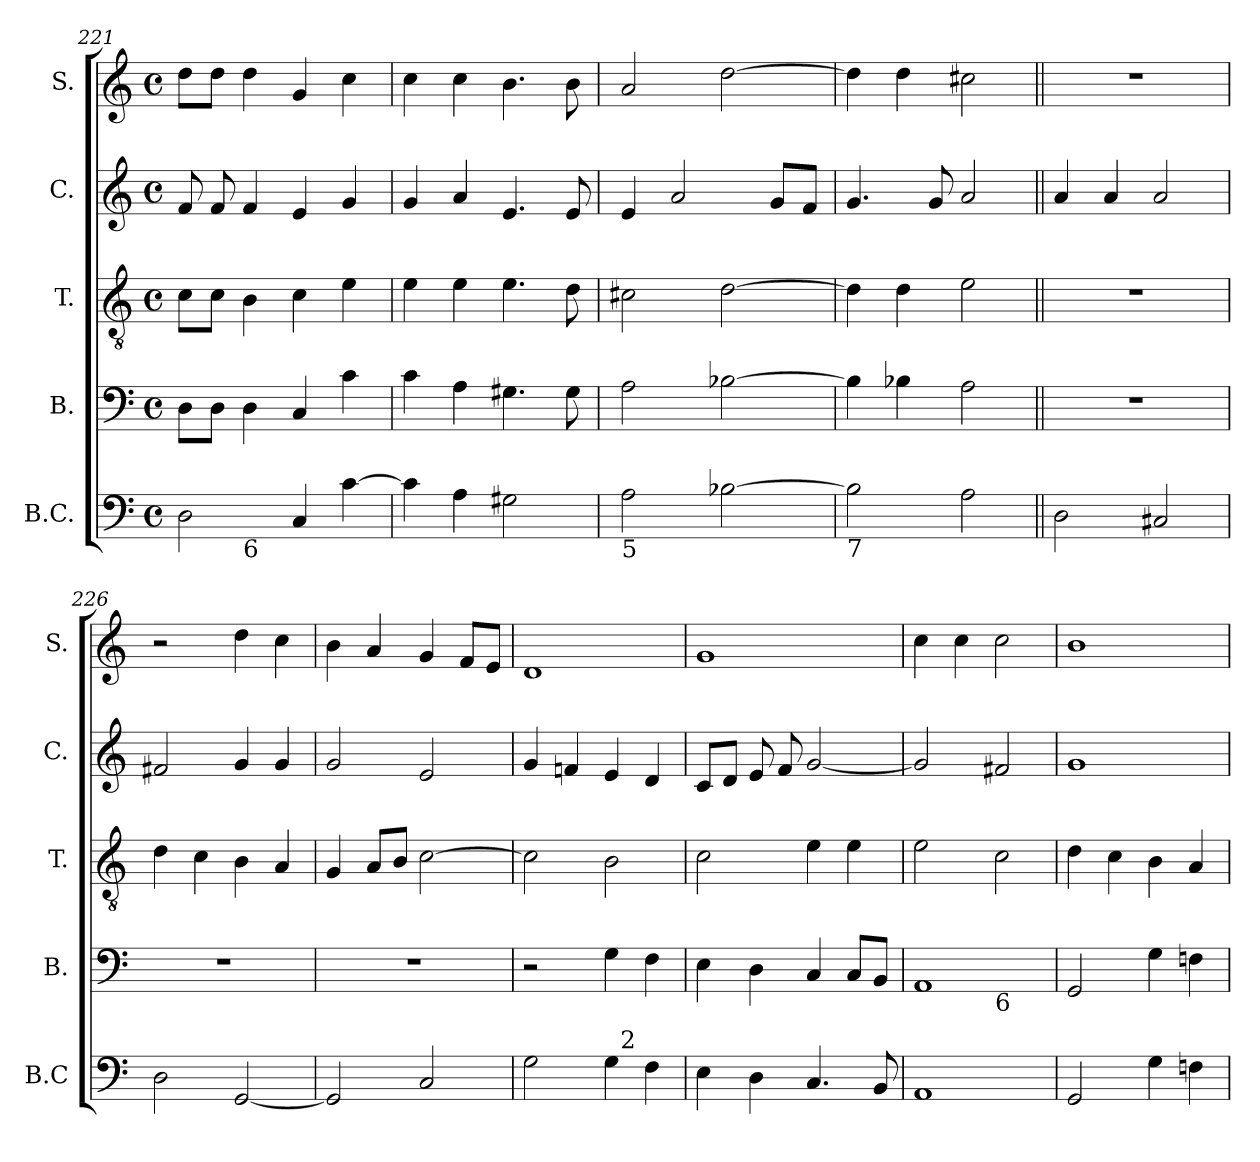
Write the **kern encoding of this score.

**kern	**kern	**kern	**kern	**kern
*part5	*part4	*part3	*part2	*part1
*staff5	*staff4	*staff3	*staff2	*staff1
*I"B.C.	*I"B.	*I"T.	*I"C.	*I"S.
*I'B.C	*I'B.	*I'T.	*I'C.	*I'S.
!!LO:PB:g=z
*clefF4	*clefF4	*clefGv2	*clefG2	*clefG2
*k[]	*k[]	*k[]	*k[]	*k[]
*C:	*C:	*C:	*C:	*C:
*M4/4	*M4/4	*M4/4	*M4/4	*M4/4
*met(c)	*met(c)	*met(c)	*met(c)	*met(c)
=221	=221	=221	=221	=221
*^	*	*	*	*
2D\	4ryy	8D\L	8c\L	8f/	8dd\L
.	.	8D\J	8c\J	8f/	8dd\J
!	!LO:TX:b:t=6	!	!	!	!
.	2.ryy	4D\	4B\	4f/	4dd\
4C/	.	4C/	4c\	4e/	4g/
[>4c>\	.	4c\	4e\	4g/	4cc\
*v	*v	*	*	*	*
=222	=222	=222	=222	=222
4c\]	4c\	4e\	4g/	4cc\
4A\	4A\	4e\	4a/	4cc\
2G#X\	4.G#X\	4.e\	4.e/	4.b\
.	8G#\	8d\	8e/	8b\
=223	=223	=223	=223	=223
!LO:TX:b:t=5	!	!	!	!
2A\	2A\	2c#X\	4e/	2a/
.	.	.	2a/	.
[>2B-X\	[>2B-X\	[>2d\	.	[>2dd\
.	.	.	8g/L	.
.	.	.	8f/J	.
=224	=224	=224	=224	=224
!LO:TX:b:t=7	!	!	!	!
2B-\]	4B-\]	4d\]	4.g/	4dd\]
.	4B-X\	4d\	.	4dd\
.	.	.	8g/	.
2A\	2A\	2e\	2a/	2cc#X\
=225||	=225||	=225||	=225||	=225||
2D\	1r	1r	4a/	1r
.	.	.	4a/	.
2C#X/	.	.	2a/	.
=226	=226	=226	=226	=226
2D\	1r	4d\	2f#X/	2r
.	.	4c\	.	.
[<2GG/	.	4B\	4g/	4dd\
.	.	4A/	4g/	4cc\
!!LO:LB:g=z
=227	=227	=227	=227	=227
2GG/]	1r	4G/	2g/	4b\
.	.	8A/L	.	4a/
.	.	8B/J	.	.
2C/	.	[>2c\	2e/	4g/
.	.	.	.	8f/L
.	.	.	.	8e/J
=228	=228	=228	=228	=228
2G>\	2r	2c\]	4g/	1d
.	.	.	4fn/	.
!LO:TX:a:t=\n      2	!	!	!	!
4G\	4G\	2B\	4e/	.
4F\	4F\	.	4d/	.
=229	=229	=229	=229	=229
4E\	4E\	2c\	8c/L	1g
.	.	.	8d/J	.
4D\	4D\	.	8e/	.
.	.	.	8f/	.
4.C/	4C/	4e\	[<2g/	.
.	8C/L	4e\	.	.
8BB/	8BB/J	.	.	.
=230	=230	=230	=230	=230
*	*^	*	*	*
1AA	1AA	2ryy	2e\	2g/]	4cc\
.	.	.	.	.	4cc\
!	!	!LO:TX:b:t=6	!	!	!
.	.	2ryy	2c\	2f#X/	2cc\
*	*v	*v	*	*	*
=231	=231	=231	=231	=231
2GG/	2GG/	4d\	1g	1b
.	.	4c\	.	.
4G\	4G\	4B\	.	.
4Fn\	4Fn\	4A/	.	.
=	=	=	=	=
*-	*-	*-	*-	*-
